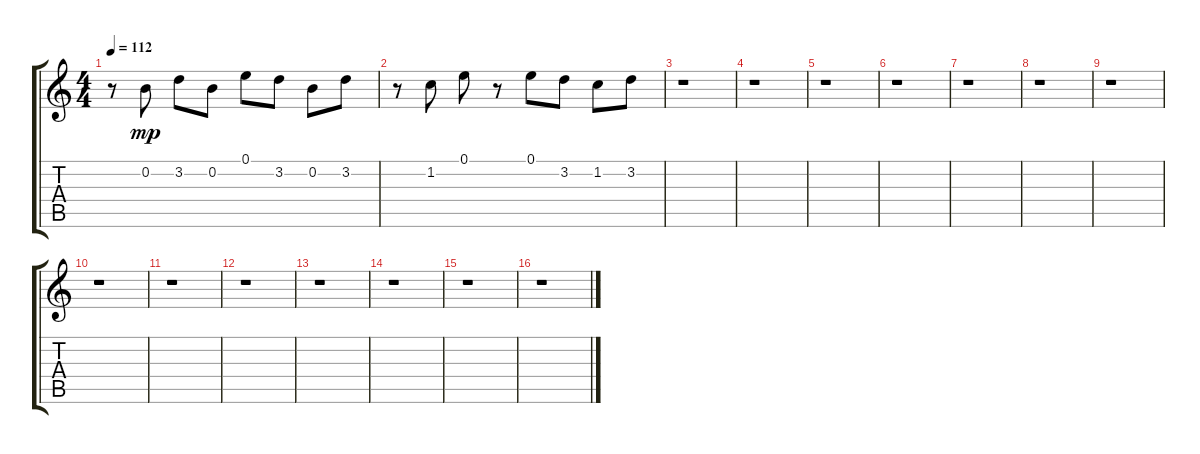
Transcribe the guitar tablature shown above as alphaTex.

\track "" {instrument electricguitarmuted}
\staff {score tabs}
\tuning (E4 B3 G3 D3 A2 E2) {hide}
\ts (4 4)
\tempo 112
\clef g2
\ks c
r.8{dy mp} 0.2.8 3.2.8 0.2.8 0.1.8 3.2.8 0.2.8 3.2.8 |
r.8 1.2.8 0.1.8 r.8 0.1.8 3.2.8 1.2.8 3.2.8 |
r.1 |
r.1 |
r.1 |
r.1 |
r.1 |
r.1 |
r.1 |
r.1 |
r.1 |
r.1 |
r.1 |
r.1 |
r.1 |
r.1
